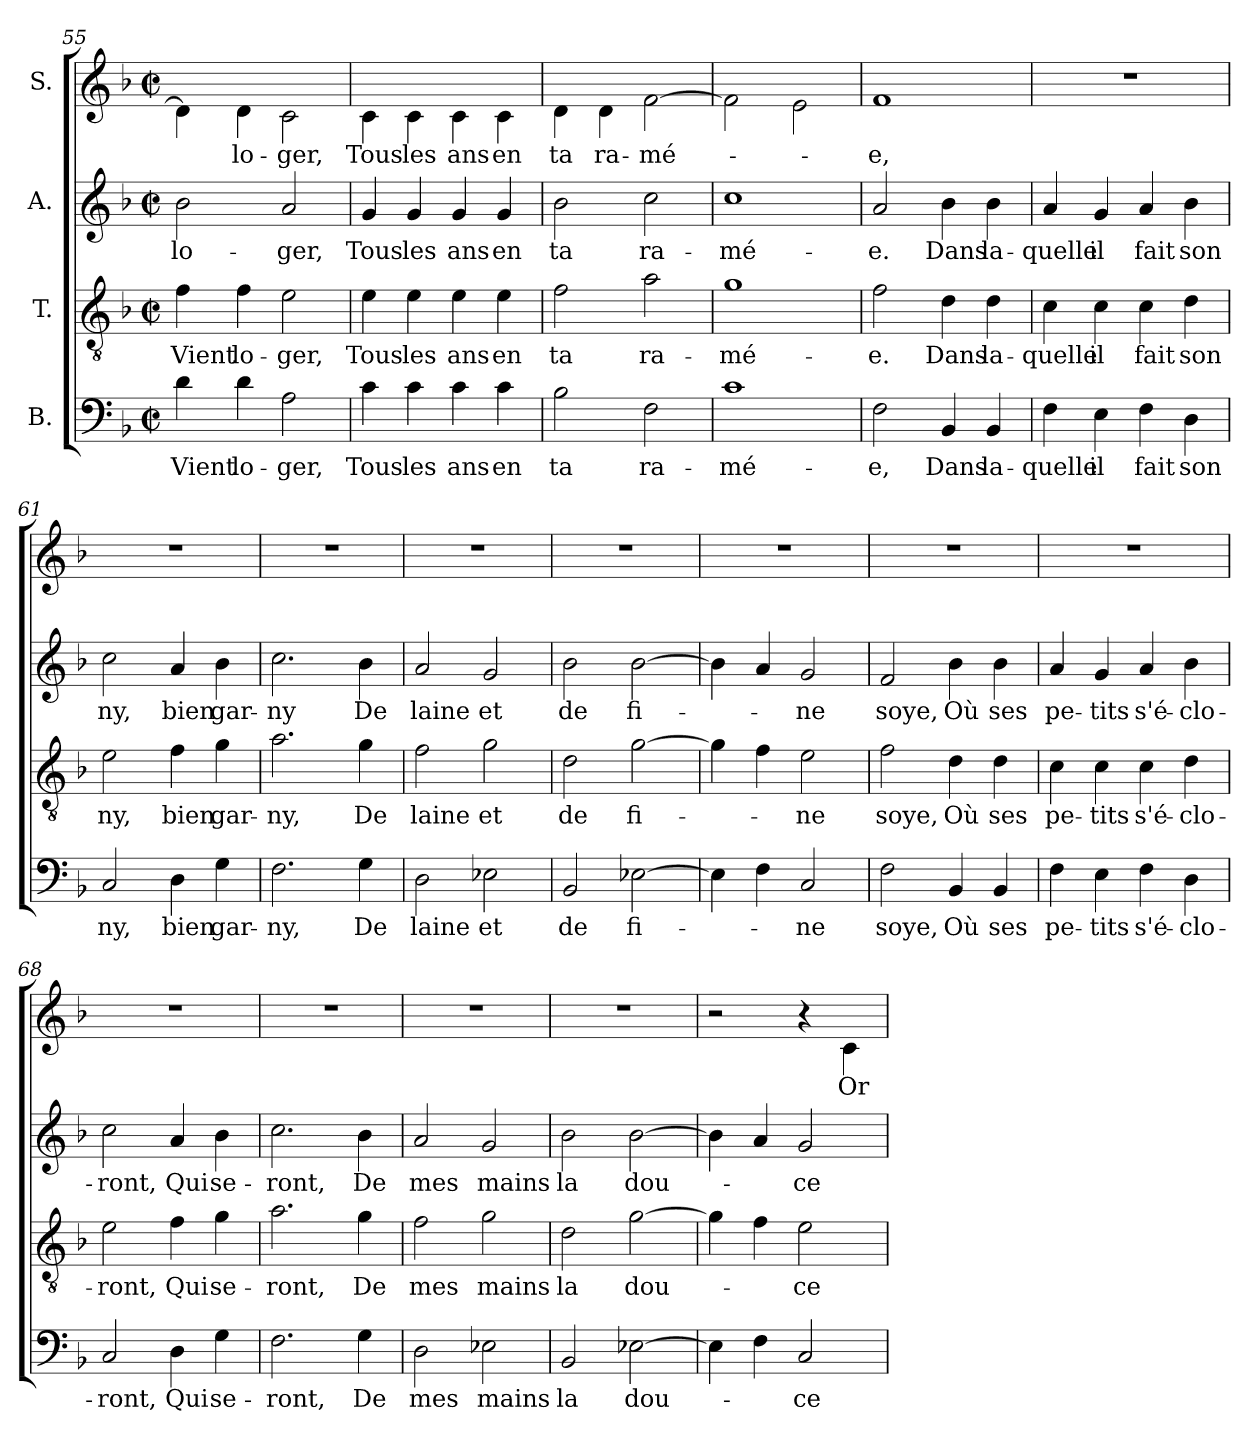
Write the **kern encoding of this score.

**kern	**text	**kern	**text	**kern	**text	**kern	**text
*part4	*part4	*part3	*part3	*part2	*part2	*part1	*part1
*staff4	*staff4	*staff3	*staff3	*staff2	*staff2	*staff1	*staff1
*I"B.	*	*I"T.	*	*I"A.	*	*I"S.	*
*clefF4	*	*clefGv2	*	*clefG2	*	*clefG2	*
*	*	*ITrd-7c-12	*	*	*	*ITrd-7c-12	*
*k[b-]	*	*k[b-]	*	*k[b-]	*	*k[b-]	*
*F:	*	*F:	*	*F:	*	*F:	*
*M2/2	*	*M2/2	*	*M2/2	*	*M2/2	*
*met(c|)	*	*met(c|)	*	*met(c|)	*	*met(c|)	*
=55	=55	=55	=55	=55	=55	=55	=55
4d\	Vient	4ff\	Vient	2b-\	lo-	4dd\]	.
4d\	lo-	4ff\	lo-	.	.	4dd\	lo-
2A\	-ger,	2ee\	-ger,	2a/	-ger,	2cc\	-ger,
!!LO:LB:g=z
=56	=56	=56	=56	=56	=56	=56	=56
4c\	Tous	4ee\	Tous	4g/	Tous	4cc\	Tous
4c\	les	4ee\	les	4g/	les	4cc\	les
4c\	ans	4ee\	ans	4g/	ans	4cc\	ans
4c\	en	4ee\	en	4g/	en	4cc\	en
=57	=57	=57	=57	=57	=57	=57	=57
2B-\	ta	2ff\	ta	2b-\	ta	4dd\	ta
.	.	.	.	.	.	4dd\	ra-
2F\	ra-	2aa\	ra-	2cc\	ra-	[2ff\	-mé-
=58	=58	=58	=58	=58	=58	=58	=58
1c	-mé-	1gg	-mé-	1cc	-mé-	2ff\]	.
.	.	.	.	.	.	2ee\	.
=59	=59	=59	=59	=59	=59	=59	=59
2F\	-e,	2ff\	-e.	2a/	-e.	1ff	-e,
4BB-/	Dans	4dd\	Dans	4b-\	Dans	.	.
4BB-/	la-	4dd\	la-	4b-\	la-	.	.
=60	=60	=60	=60	=60	=60	=60	=60
4F\	-quelle	4cc\	-quelle	4a/	-quelle	1r	.
4E\	il	4cc\	il	4g/	il	.	.
4F\	fait	4cc\	fait	4a/	fait	.	.
4D\	son	4dd\	son	4b-\	son	.	.
=61	=61	=61	=61	=61	=61	=61	=61
2C/	ny,	2ee\	ny,	2cc\	ny,	1r	.
4D\	bien	4ff\	bien	4a/	bien	.	.
4G\	gar-	4gg\	gar-	4b-\	gar-	.	.
!!LO:LB:g=z
=62	=62	=62	=62	=62	=62	=62	=62
2.F\	-ny,	2.aa\	-ny,	2.cc\	-ny	1r	.
4G\	De	4gg\	De	4b-\	De	.	.
=63	=63	=63	=63	=63	=63	=63	=63
2D\	laine	2ff\	laine	2a/	laine	1r	.
2E-X\	et	2gg\	et	2g/	et	.	.
=64	=64	=64	=64	=64	=64	=64	=64
2BB-/	de	2dd\	de	2b-\	de	1r	.
[2E-X\	fi-	[2gg\	fi-	[2b-\	fi-	.	.
=65	=65	=65	=65	=65	=65	=65	=65
4E-\]	.	4gg\]	.	4b-\]	.	1r	.
4F\	.	4ff\	.	4a/	.	.	.
2C/	-ne	2ee\	-ne	2g/	-ne	.	.
=66	=66	=66	=66	=66	=66	=66	=66
2F\	soye,	2ff\	soye,	2f/	soye,	1r	.
4BB-/	Où	4dd\	Où	4b-\	Où	.	.
4BB-/	ses	4dd\	ses	4b-\	ses	.	.
=67	=67	=67	=67	=67	=67	=67	=67
4F\	pe-	4cc\	pe-	4a/	pe-	1r	.
4E\	-tits	4cc\	-tits	4g/	-tits	.	.
4F\	s'é-	4cc\	s'é-	4a/	s'é-	.	.
4D\	-clo-	4dd\	-clo-	4b-\	-clo-	.	.
!!LO:PB:g=z
=68	=68	=68	=68	=68	=68	=68	=68
2C/	-ront,	2ee\	-ront,	2cc\	-ront,	1r	.
4D\	Qui	4ff\	Qui	4a/	Qui	.	.
4G\	se-	4gg\	se-	4b-\	se-	.	.
=69	=69	=69	=69	=69	=69	=69	=69
2.F\	-ront,	2.aa\	-ront,	2.cc\	-ront,	1r	.
4G\	De	4gg\	De	4b-\	De	.	.
=70	=70	=70	=70	=70	=70	=70	=70
2D\	mes	2ff\	mes	2a/	mes	1r	.
2E-X\	mains	2gg\	mains	2g/	mains	.	.
=71	=71	=71	=71	=71	=71	=71	=71
2BB-/	la	2dd\	la	2b-\	la	1r	.
[2E-X\	dou-	[2gg\	dou-	[2b-\	dou-	.	.
=72	=72	=72	=72	=72	=72	=72	=72
4E-\]	.	4gg\]	.	4b-\]	.	2r	.
4F\	.	4ff\	.	4a/	.	.	.
2C/	-ce	2ee\	-ce	2g/	-ce	4r	.
.	.	.	.	.	.	4cc\	Or
=	=	=	=	=	=	=	=
*-	*-	*-	*-	*-	*-	*-	*-
